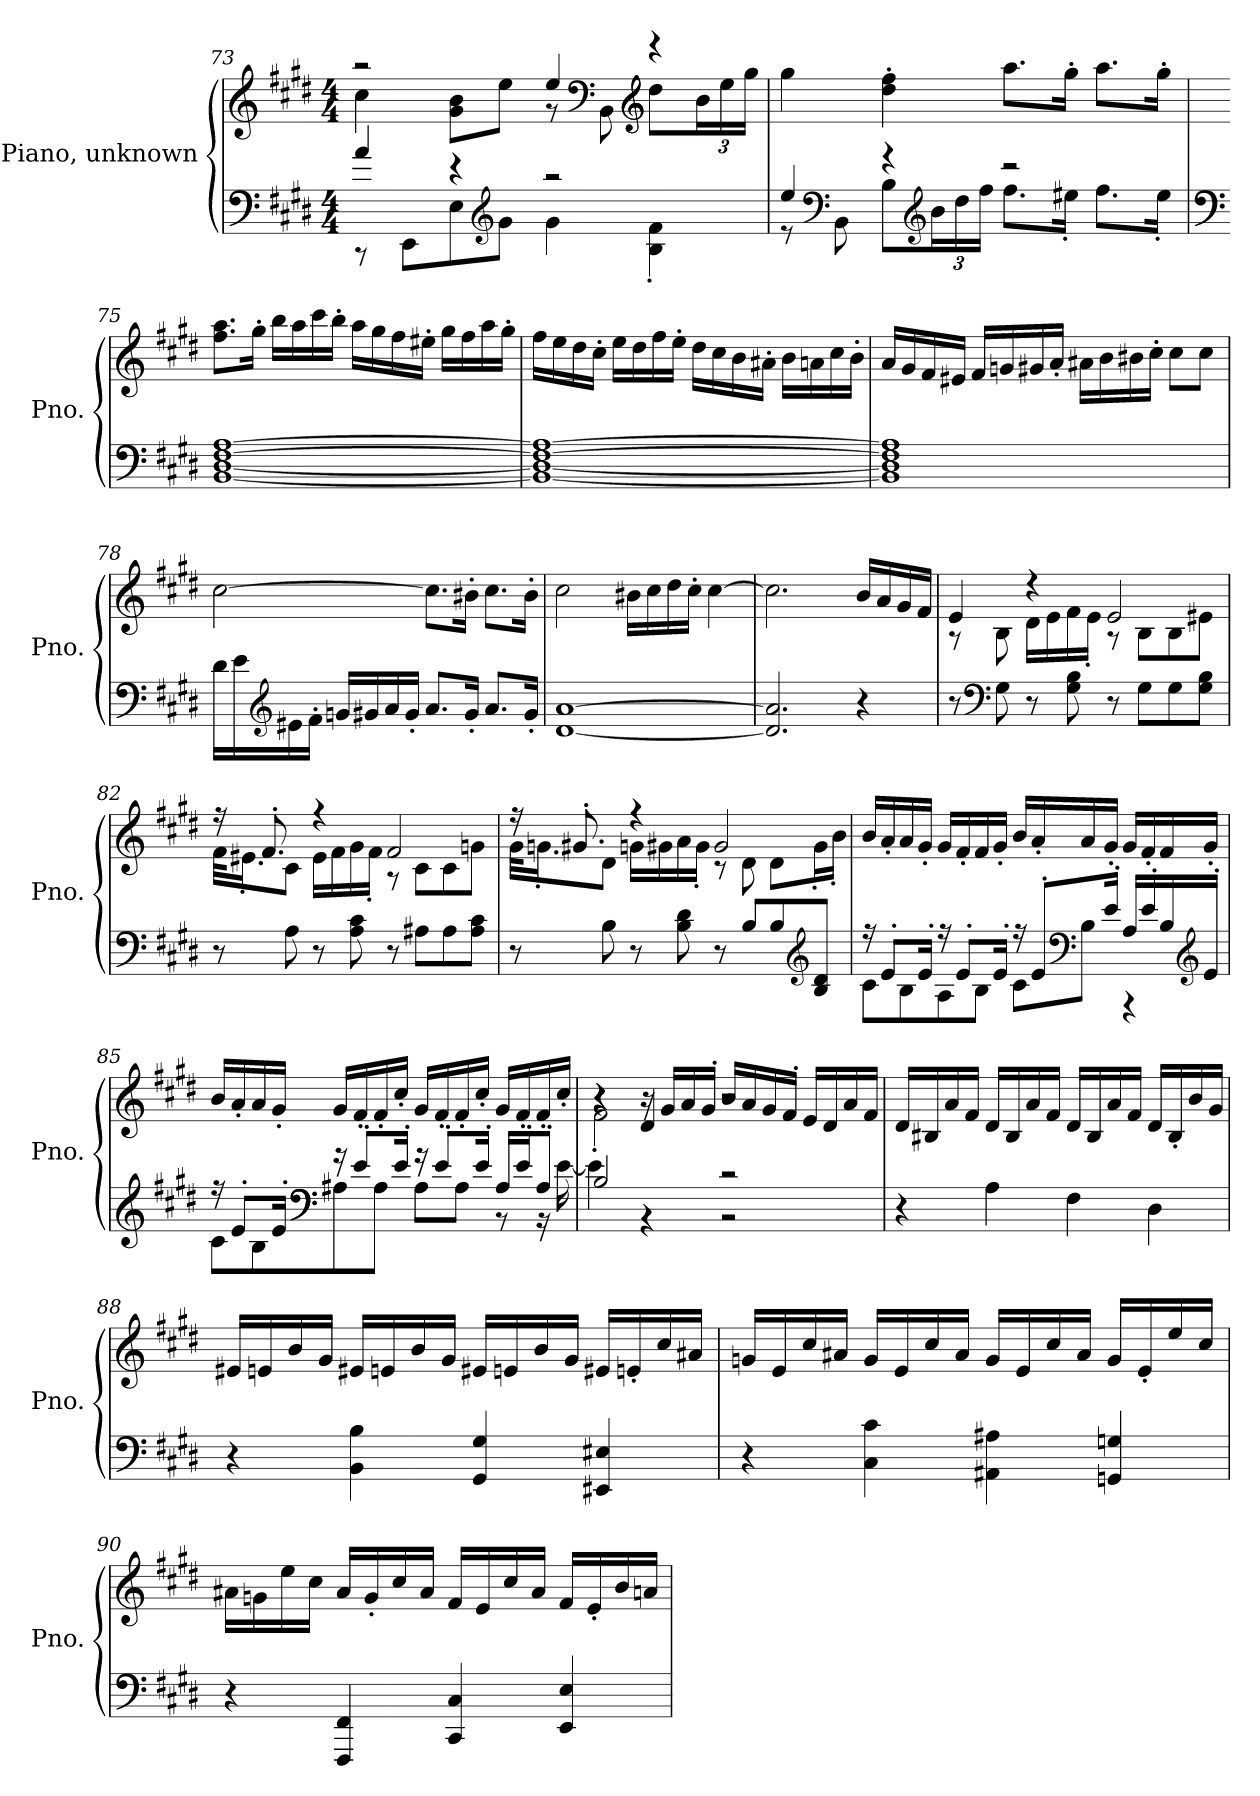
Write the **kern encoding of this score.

**kern	**kern
*part1	*part1
*staff2	*staff1
*I"Piano, unknown	*
*I'Pno.	*
!!LO:LB:g=z
*clefF4	*clefG2
*k[f#c#g#d#]	*k[f#c#g#d#]
*M4/4	*M4/4
=73	=73
*^	*^
4a/	8r	2r	4cc#\
.	8EE\L	.	.
4r	8E\	.	8g#\ 8b\L
*clefG2	*	*	*
.	8g#\J	.	8ee\J
2r	4g#\	4ee/	8r
*	*	*clefF4	*
.	.	.	8BB\
*	*	*clefG2	*
.	4B\' 4f#\'	4r	8dd#\L
*	*	*	*Xbrackettup
.	.	.	24b\L
.	.	.	24ee\
.	.	.	24gg#\JJ
*	*	*v	*v
=74	=74	=74
4ee/	8r	4gg#\
*clefF4	*	*
.	8BB\	.
4r	8B\L	4dd#\' 4ff#\'
*clefG2	*	*
*	*Xbrackettup	*
.	24b\L	.
.	24dd#\	.
.	24ff#\JJ	.
2r	8.ff#\L	8.aa\L
.	16ee#X'\Jk	16gg#'\Jk
.	8.ff#\L	8.aa\L
.	16ee#'\Jk	16gg#'\Jk
*v	*v	*
!!LO:LB:g=z
=75	=75
*clefF4	*
[1BB [1D# [1F# [1A	8.ff#\ 8.aa\L
.	16gg#'\Jk
.	16bb\LL
.	16aa\
.	16ccc#\
.	16bb'\JJ
.	16aa\LL
.	16gg#\
.	16ff#\
.	16ee#X'\JJ
.	16gg#\LL
.	16ff#\
.	16aa\
.	16gg#'\JJ
=76	=76
1BB_ 1D#_ 1F#_ 1A_	16ff#\LL
.	16ee\
.	16dd#\
.	16cc#'\JJ
.	16ee\LL
.	16dd#\
.	16ff#\
.	16ee'\JJ
.	16dd#\LL
.	16cc#\
.	16b\
.	16a#X'\JJ
.	16b\LL
.	16an\
.	16cc#\
.	16b'\JJ
!!LO:LB:g=z
=77	=77
1BB] 1D#] 1F#] 1A]	16a/LL
.	16g#/
.	16f#/
.	16e#X/JJ
.	16f#/LL
.	16gn/
.	16g#X/
.	16a'/JJ
.	16a#X\LL
.	16b\
.	16b#X\
.	16cc#'\JJ
.	8cc#\L
.	8cc#\J
=78	=78
16d#\LL	[2cc#\
16e\	.
*clefG2	*
16e#X\	.
16f#'\JJ	.
16gn/LL	.
16g#X/	.
16a/	.
16g#'/JJ	.
8.a/L	8.cc#\L]
16g#'/Jk	16b#X'\Jk
8.a/L	8.cc#\L
16g#'/Jk	16b#'\Jk
=79	=79
[1d# [1a	2cc#\
.	16b#X\LL
.	16cc#\
.	16dd#\
.	16cc#'\JJ
.	[4cc#\
!!LO:PB:g=z
=80	=80
2.d#/] 2.a/]	2.cc#\]
4r	16b/LL
.	16a/
.	16g#/
.	16f#/JJ
=81	=81
*	*^
8r	4e/	8r
*clefF4	*	*
8G#\	.	8B\
8r	4r	16d#\LL
.	.	16e\
8G#\ 8B\	.	16f#\
.	.	16e'\JJ
8r	2e/	8r
8G#\L	.	8B\L
8G#\	.	8B\
8G#\ 8B\J	.	8e#X\J
=82	=82	=82
8r	16r	32f#\KLL
.	.	16.e#X'\J
.	8.f#'/	.
8A\	.	8c#\J
8r	4r	16e#\LL
.	.	16f#\
8A\ 8c#\	.	16g#\
.	.	16f#'\JJ
8r	2f#/	8r
8A#X\L	.	8c#\L
8A#\	.	8c#\
8A#\ 8c#\J	.	8gn\J
!!LO:LB:g=z	!!
=83	=83	=83
8r	16r	32g#\KLL
.	.	16.gn'\J
.	8.g#X'/	.
8B\	.	8d#\J
8r	4r	16gn\LL
.	.	16g#X\
8B\ 8d#\	.	16a\
.	.	16g#'\JJ
8r	2g#/	8r
8B/L	.	8d#\
8B/	.	8d#\L
*clefG2	*	*
8B/ 8d#/J	.	16g#'\L
.	.	16b'\JJ
*	*v	*v
=84	=84
*^	*
16r	8c#\L	16b/LL
8e'/L	.	16a'/
.	8B\	16a/
16e'/Jk	.	16g#'/JJ
16r	8A\	16g#/LL
8e'/L	.	16f#'/
.	8B\J	16f#/
16e'/Jk	.	16g#'/JJ
16r	8c#\L	16b/LL
8e'/L	.	16a'/
*clefF4	*	*
.	8B\J	16a/
16e'/Jk	.	16g#'/JJ
16A/LL	4r	16g#/LL
16e'/	.	16f#'/
16B/	.	16f#/
*clefG2	*	*
16e'/JJ	.	16g#'/JJ
!!LO:LB:g=z
=85	=85	=85
16r	8c#\L	16b/LL
8e'/L	.	16a'/
.	8B\	16a/
16e'/Jk	.	16g#'/JJ
*clefF4	*	*
16r	8A#X\	16g#/LL
8e'/L	.	16f#'/
.	8A#\J	16f#'/
16e'/Jk	.	16cc#'/JJ
16r	8A#\L	16g#/LL
8e'/L	.	16f#'/
.	8A#\J	16f#'/
16e'/Jk	.	16cc#'/JJ
16A#/LL	8r	16g#/LL
16e'/J	.	16f#'/
8A#'/J	16r	16f#'/
.	[16e\	16cc#'/JJ
=86	=86	=86
*	*	*^
*	*	*	*^
2B/	4e\]	4r	2f#'\	4r
.	4r	16r	.	4d#/
.	.	16g#/LL	.	.
.	.	16a/	.	.
.	.	16g#'/JJ	.	.
2r	2r	16b/LL	2r	2r
.	.	16a/	.	.
.	.	16g#/	.	.
.	.	16f#'/JJ	.	.
.	.	16e/LL	.	.
.	.	16d#/	.	.
.	.	16a/	.	.
.	.	16f#/JJ	.	.
*v	*v	*	*	*
*	*v	*v	*v
!!LO:LB:g=z
=87	=87
4r	16d#/LL
.	16B#X/
.	16a/
.	16f#/JJ
4A\	16d#/LL
.	16B#/
.	16a/
.	16f#/JJ
4F#\	16d#/LL
.	16B#/
.	16a/
.	16f#/JJ
4D#\	16d#/LL
.	16B#'/
.	16b/
.	16g#/JJ
=88	=88
4r	16e#X/LL
.	16en/
.	16b/
.	16g#/JJ
4BB\ 4B\	16e#X/LL
.	16en/
.	16b/
.	16g#/JJ
4GG#/ 4G#/	16e#X/LL
.	16en/
.	16b/
.	16g#/JJ
4EE#X/ 4E#X/	16e#X/LL
.	16en'/
.	16cc#/
.	16a#X/JJ
!!LO:LB:g=z
=89	=89
4r	16gn/LL
.	16e/
.	16cc#/
.	16a#X/JJ
4C#\ 4c#\	16g/LL
.	16e/
.	16cc#/
.	16a#/JJ
4AA#X\ 4A#X\	16g/LL
.	16e/
.	16cc#/
.	16a#/JJ
4GGn/ 4Gn/	16g/LL
.	16e'/
.	16ee/
.	16cc#/JJ
=90	=90
4r	16a#X\LL
.	16gn\
.	16ee\
.	16cc#\JJ
4FFF#/ 4FF#/	16a#/LL
.	16g'/
.	16cc#/
.	16a#/JJ
4CC#/ 4C#/	16f#/LL
.	16e/
.	16cc#/
.	16a#/JJ
4EE/ 4E/	16f#/LL
.	16e'/
.	16b/
.	16an/JJ
=	=
*-	*-
